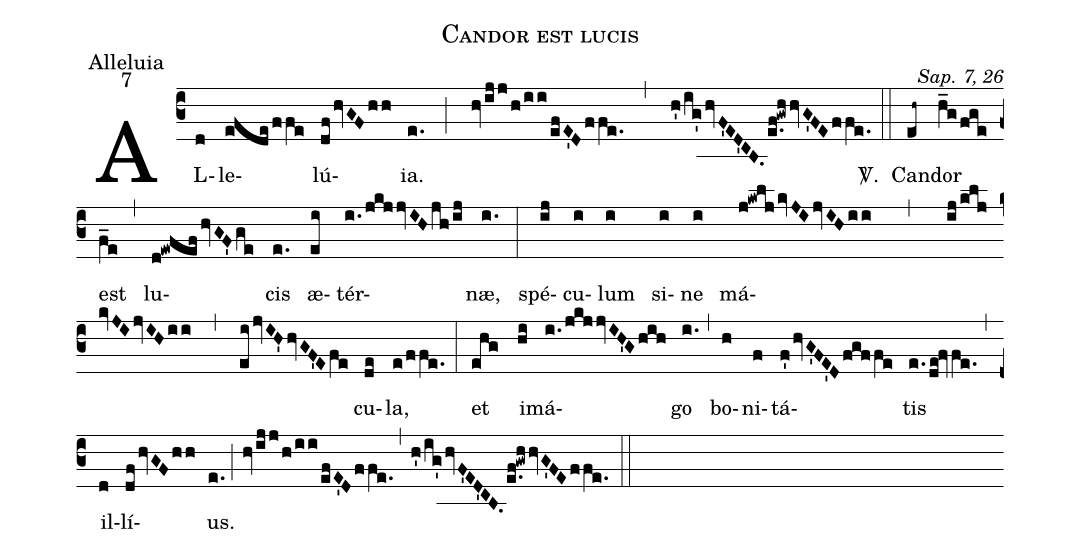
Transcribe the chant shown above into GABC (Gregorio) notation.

name:Candor est lucis;
office-part:Alleluia;
mode:7;
commentary:Sap. 7, 26;
%%
(c3)
AL(d)le(efde/ffe)lú(df/hvGFhh)ia.(e.;hv/ijj/h/ii/efE'Dffe.,h'/ig'/hvF'ED'CB.e.f!gwhhvG'FEffe.) <sp>V/</sp>.(::)
Can(eh~)dor(h_g/fge) est(f_e) (,)
lu(d!ewfefhvGF'ge)cis(e.) æ(ei)tér(i./jkjjvIHjh/ij)næ,(i.) (:)
spé(ij)cu(i)lum(i) si(i)ne(i) má(j!kwljkvJIjvIHii,ij/kljkvJIjvIHii,eijvIH'hvGF'Efe)cu(de)la,(e/ffe.) (:)
et(ehg) i(hi)má(i./jkjjvIH'Ghih)go(i.) (,)
bo(h)ni(f)tá(f'/hvG'FE'Dfgffe)tis(e./de!fvfe.) (,)
il(d)lí(df/hvGFhh)us.(e.;hv/ijj/h/ii/efE'Dffe.,h'/ig'/hvF'ED'CB.e.f!gwhhvG'FEffe.) (::)
